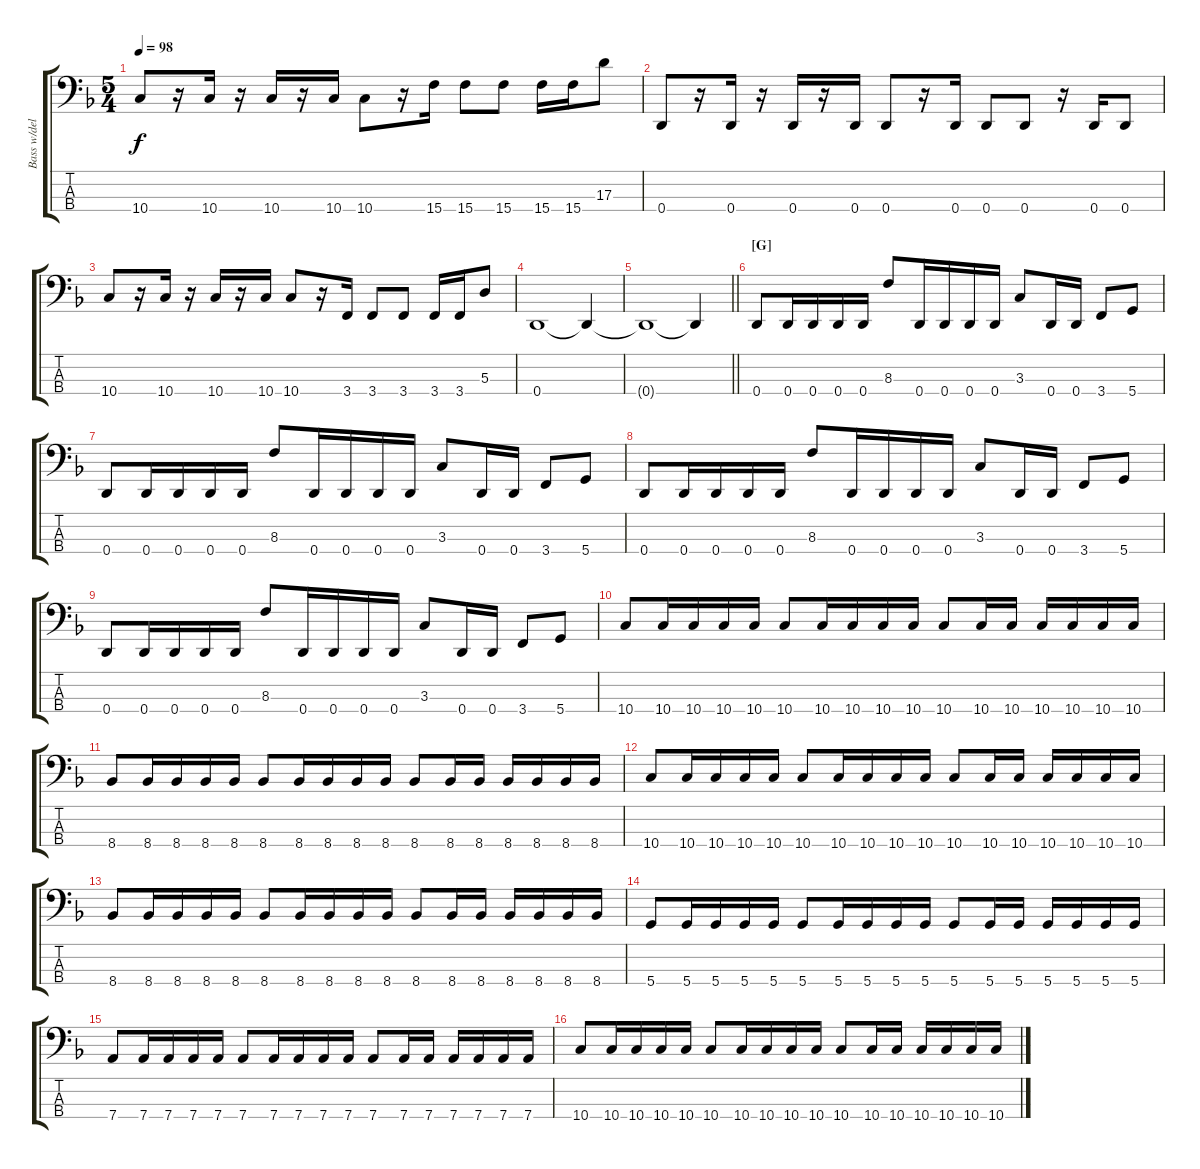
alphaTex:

\track ("Bass w/delay" "Bass w/del") {instrument electricbasspick}
\staff {score tabs}
\tuning (G2 D2 A1 D1) {hide}
\ts (5 4)
\tempo 98
\clef f4
\ks dminor
10.4.8{dy f} r.16 10.4.16 r.16 10.4.16 r.16 10.4.16 10.4.8 r.16 15.4.16 15.4.8 15.4.8 15.4.16 15.4.16 17.3.8 |
0.4.8 r.16 0.4.16 r.16 0.4.16 r.16 0.4.16 0.4.8 r.16 0.4.16 0.4.8 0.4.8 r.16 0.4.16 0.4.8 |
10.4.8 r.16 10.4.16 r.16 10.4.16 r.16 10.4.16 10.4.8 r.16 3.4.16 3.4.8 3.4.8 3.4.16 3.4.16 5.3.8 |
0.4.1 0.4{t}.4 |
\barLineRight lightlight
0.4{t}.1 0.4{t}.4 |
\section ("" "[G]")
0.4.8 0.4.16 0.4.16{beam merge} 0.4.16 0.4.16{beam split} 8.3.8{beam merge} 0.4.16 0.4.16 0.4.16 0.4.16 3.3.8 0.4.16 0.4.16{beam split} 3.4.8 5.4.8 |
0.4.8 0.4.16 0.4.16{beam merge} 0.4.16 0.4.16{beam split} 8.3.8{beam merge} 0.4.16 0.4.16 0.4.16 0.4.16 3.3.8 0.4.16 0.4.16{beam split} 3.4.8 5.4.8 |
0.4.8 0.4.16 0.4.16{beam merge} 0.4.16 0.4.16{beam split} 8.3.8{beam merge} 0.4.16 0.4.16 0.4.16 0.4.16 3.3.8 0.4.16 0.4.16{beam split} 3.4.8 5.4.8 |
0.4.8 0.4.16 0.4.16{beam merge} 0.4.16 0.4.16{beam split} 8.3.8{beam merge} 0.4.16 0.4.16 0.4.16 0.4.16 3.3.8 0.4.16 0.4.16{beam split} 3.4.8 5.4.8 |
10.4.8 10.4.16 10.4.16{beam merge} 10.4.16 10.4.16{beam split} 10.4.8{beam merge} 10.4.16 10.4.16 10.4.16 10.4.16 10.4.8 10.4.16 10.4.16 10.4.16 10.4.16 10.4.16 10.4.16 |
8.4.8 8.4.16 8.4.16{beam merge} 8.4.16 8.4.16{beam split} 8.4.8{beam merge} 8.4.16 8.4.16 8.4.16 8.4.16 8.4.8 8.4.16 8.4.16 8.4.16 8.4.16 8.4.16 8.4.16 |
10.4.8 10.4.16 10.4.16{beam merge} 10.4.16 10.4.16{beam split} 10.4.8{beam merge} 10.4.16 10.4.16 10.4.16 10.4.16 10.4.8 10.4.16 10.4.16 10.4.16 10.4.16 10.4.16 10.4.16 |
8.4.8 8.4.16 8.4.16{beam merge} 8.4.16 8.4.16{beam split} 8.4.8{beam merge} 8.4.16 8.4.16 8.4.16 8.4.16 8.4.8 8.4.16 8.4.16 8.4.16 8.4.16 8.4.16 8.4.16 |
5.4.8 5.4.16 5.4.16{beam merge} 5.4.16 5.4.16{beam split} 5.4.8{beam merge} 5.4.16 5.4.16 5.4.16 5.4.16 5.4.8 5.4.16 5.4.16 5.4.16 5.4.16 5.4.16 5.4.16 |
7.4.8 7.4.16 7.4.16{beam merge} 7.4.16 7.4.16{beam split} 7.4.8{beam merge} 7.4.16 7.4.16 7.4.16 7.4.16 7.4.8 7.4.16 7.4.16 7.4.16 7.4.16 7.4.16 7.4.16 |
10.4.8 10.4.16 10.4.16{beam merge} 10.4.16 10.4.16{beam split} 10.4.8{beam merge} 10.4.16 10.4.16 10.4.16 10.4.16 10.4.8 10.4.16 10.4.16 10.4.16 10.4.16 10.4.16 10.4.16
